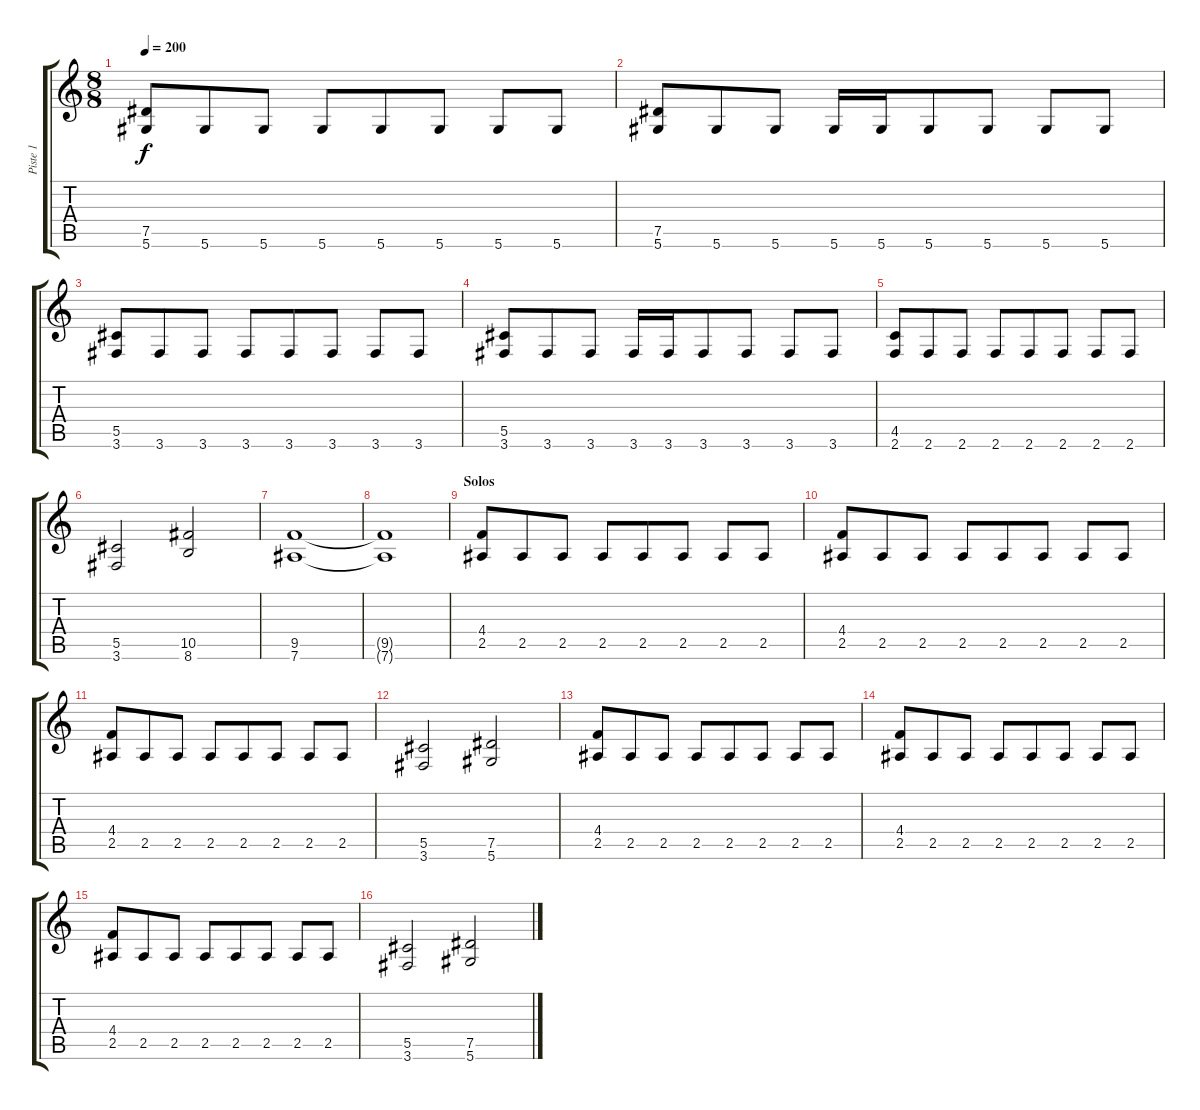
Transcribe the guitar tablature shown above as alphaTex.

\track ("Piste 1" "Piste 1") {instrument distortionguitar}
\staff {score tabs}
\tuning (Eb4 Bb3 Gb3 Db3 Ab2 Eb2) {hide}
\ts (8 8)
\tempo 200
\clef g2
\ks c
(7.5 5.6).8{dy f} 5.6.8 5.6.8 5.6.8 5.6.8 5.6.8 5.6.8 5.6.8 |
(7.5 5.6).8 5.6.8 5.6.8 5.6.16 5.6.16 5.6.8 5.6.8 5.6.8 5.6.8 |
(5.5 3.6).8 3.6.8 3.6.8 3.6.8 3.6.8 3.6.8 3.6.8 3.6.8 |
(5.5 3.6).8 3.6.8 3.6.8 3.6.16 3.6.16 3.6.8 3.6.8 3.6.8 3.6.8 |
(4.5 2.6).8 2.6.8 2.6.8 2.6.8 2.6.8 2.6.8 2.6.8 2.6.8 |
(5.5 3.6).2 (10.5 8.6).2 |
(9.5 7.6).1 |
(9.5{t} 7.6{t}).1 |
\section ("" "Solos")
(4.4 2.5).8 2.5.8 2.5.8 2.5.8 2.5.8 2.5.8 2.5.8 2.5.8 |
(4.4 2.5).8 2.5.8 2.5.8 2.5.8 2.5.8 2.5.8 2.5.8 2.5.8 |
(4.4 2.5).8 2.5.8 2.5.8 2.5.8 2.5.8 2.5.8 2.5.8 2.5.8 |
(5.5 3.6).2 (7.5 5.6).2 |
(4.4 2.5).8 2.5.8 2.5.8 2.5.8 2.5.8 2.5.8 2.5.8 2.5.8 |
(4.4 2.5).8 2.5.8 2.5.8 2.5.8 2.5.8 2.5.8 2.5.8 2.5.8 |
(4.4 2.5).8 2.5.8 2.5.8 2.5.8 2.5.8 2.5.8 2.5.8 2.5.8 |
(5.5 3.6).2 (7.5 5.6).2
